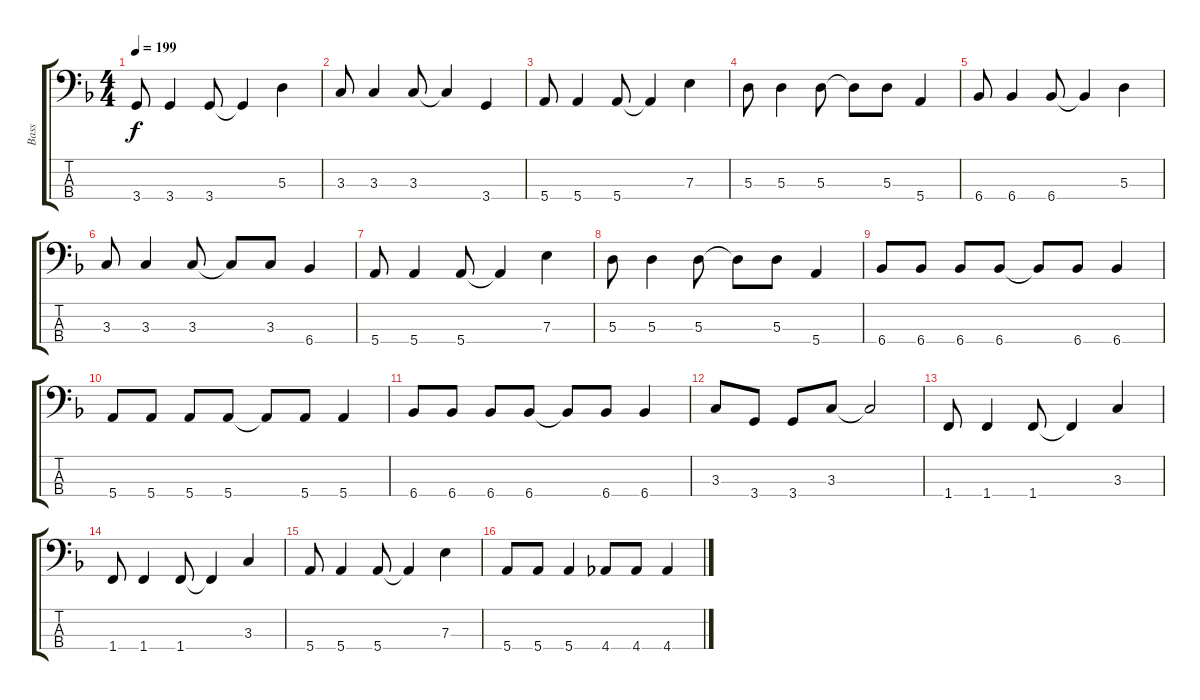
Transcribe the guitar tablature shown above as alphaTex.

\track ("Bass" "Bass") {instrument electricbasspick}
\staff {score tabs}
\tuning (G2 D2 A1 E1) {hide}
\ts (4 4)
\tempo 199
\clef f4
\ks f
3.4.8{dy f} 3.4.4 3.4.8 3.4{t}.4 5.3.4 |
3.3.8 3.3.4 3.3.8 3.3{t}.4 3.4.4 |
5.4.8 5.4.4 5.4.8 5.4{t}.4 7.3.4 |
5.3.8 5.3.4 5.3.8 5.3{t}.8 5.3.8 5.4.4 |
6.4.8 6.4.4 6.4.8 6.4{t}.4 5.3.4 |
3.3.8 3.3.4 3.3.8 3.3{t}.8 3.3.8 6.4.4 |
5.4.8 5.4.4 5.4.8 5.4{t}.4 7.3.4 |
5.3.8 5.3.4 5.3.8 5.3{t}.8 5.3.8 5.4.4 |
6.4.8 6.4.8 6.4.8 6.4.8 6.4{t}.8 6.4.8 6.4.4 |
5.4.8 5.4.8 5.4.8 5.4.8 5.4{t}.8 5.4.8 5.4.4 |
6.4.8 6.4.8 6.4.8 6.4.8 6.4{t}.8 6.4.8 6.4.4 |
3.3.8 3.4.8 3.4.8 3.3.8 3.3{t}.2 |
1.4.8 1.4.4 1.4.8 1.4{t}.4 3.3.4 |
1.4.8 1.4.4 1.4.8 1.4{t}.4 3.3.4 |
5.4.8 5.4.4 5.4.8 5.4{t}.4 7.3.4 |
5.4.8 5.4.8 5.4.4 4.4.8 4.4.8 4.4.4
